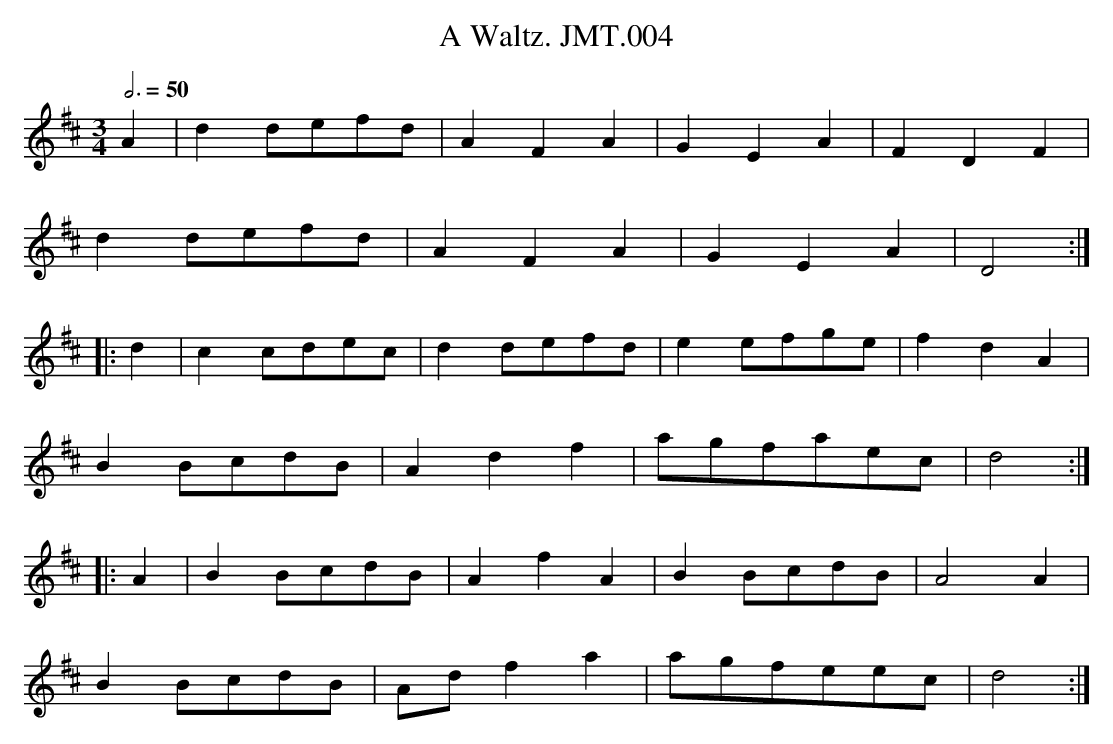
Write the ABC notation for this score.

X:1
T:Waltz. JMT.004, A
M:3/4
L:1/8
Q:3/4=50
K:D
A2 | d2 d-ef-d | A2F2A2 | G2E2A2 | F2D2F2 |
d2d-ef-d | A2 F2 A2 | G2 E2 A2| D4:|
|: d2| c2cdec | d2 defd | e2 efge | f2d2A2 |
B2BcdB | A2 d2 f2 | agfaec| d4 :|
|: A2 | B2 BcdB | A2 f2 A2| B2BcdB |  A4 A2 |
B2 BcdB | Ad f2 a2 |  agfeec | d4 :|
